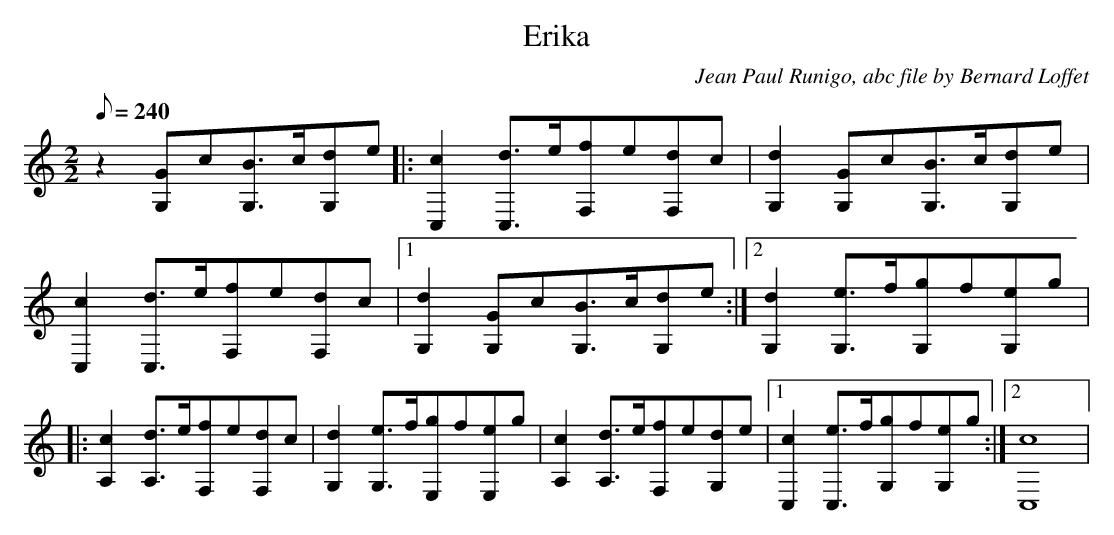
X:1
T:Erika
C:Jean Paul Runigo, abc file by Bernard Loffet
L:1/8
Q:240
M:2/2
K:C
z2[GG,]c[B3/2G,3/2]c/[dG,]e|:[c2C,2][d3/2C,3/2]e/[fF,]e[dF,]c|[d2G,2][GG,]c[B3/2G,3/2]c/[dG,]e|[c2C,2][d3/2C,3/2]e/[fF,]e[dF,]c|1[d2G,2][GG,]c[B3/2G,3/2]c/[dG,]e:|2[d2G,2][e3/2G,3/2]f/[gG,]f[eG,]g| \
|:[c2A,2][d3/2A,3/2]e/[fF,]e[dF,]c|[d2G,2][e3/2G,3/2]f/[gE,]f[eE,]g|[c2A,2][d3/2A,3/2]e/[fF,]e[dG,]e|1[c2C,2][e3/2C,3/2]f/[gG,]f[eG,]g:|2[c8C,8]| \
